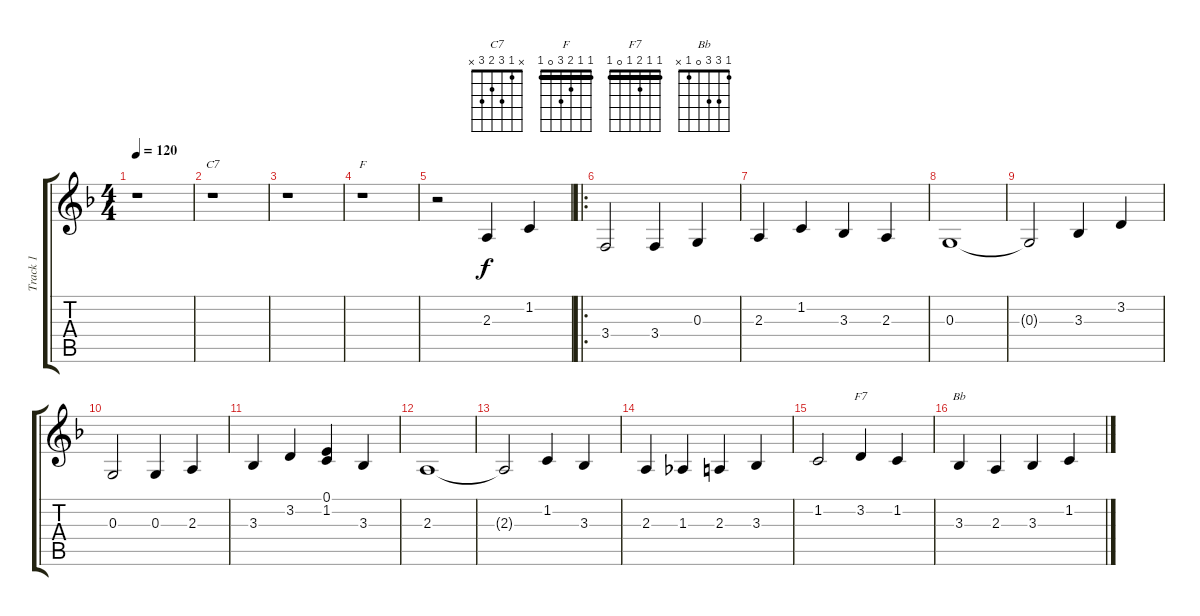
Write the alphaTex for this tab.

\track ("Track 1" "Track 1") {instrument brightacousticpiano}
\staff {score tabs}
\tuning (E4 B3 G3 D3 A2 E2) {hide}
\chord ("C7" x 1 3 2 3 x)
\chord ("F" 1 1 2 3 0 1) {barre 1}
\chord ("F7" 1 1 2 1 0 1) {barre 1}
\chord ("Bb" 1 3 3 0 1 x)
\ts (4 4)
\tempo 120
\clef g2
\ks dminor
r.1{dy f instrument brightacousticpiano} |
r.1{ch "C7"} |
r.1 |
r.1{ch "F"} |
r.2 2.3.4 1.2.4 |
\ro
3.4.2 3.4.4 0.3.4 |
2.3.4 1.2.4 3.3.4 2.3.4 |
0.3.1 |
0.3{t}.2 3.3.4 3.2.4 |
0.3.2 0.3.4 2.3.4 |
3.3.4 3.2.4 (0.1 1.2).4 3.3.4 |
2.3.1 |
2.3{t}.2 1.2.4 3.3.4 |
2.3.4 1.3.4 2.3.4 3.3.4 |
1.2.2 3.2.4{ch "F7"} 1.2.4 |
3.3.4{ch "Bb"} 2.3.4 3.3.4 1.2.4
